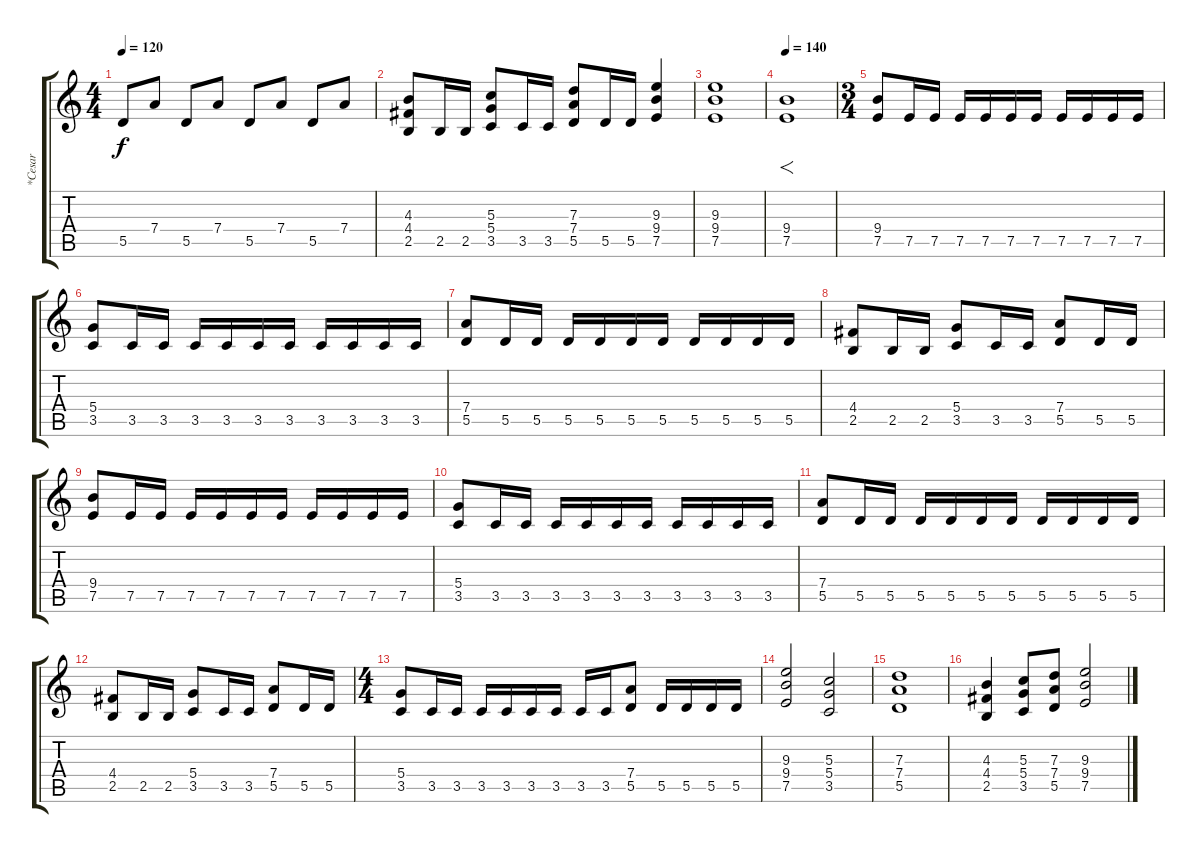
\track ("*Cesar" "*Cesar") {instrument distortionguitar}
\staff {score tabs}
\tuning (E4 B3 G3 D3 A2 E2) {hide}
\ts (4 4)
\tempo 120
\clef g2
\ks c
5.5.8{dy f} 7.4.8 5.5.8 7.4.8 5.5.8 7.4.8 5.5.8 7.4.8 |
(4.3 4.4 2.5).8 2.5.16 2.5.16 (5.3 5.4 3.5).8 3.5.16 3.5.16 (7.3 7.4 5.5).8 5.5.16 5.5.16 (9.3 9.4 7.5).4 |
(9.3 9.4 7.5).1 |
\tempo 140
(9.4 7.5).1{f instrument distortionguitar} |
\ts (3 4)
(9.4 7.5).8{volume 16} 7.5.16 7.5.16 7.5.16 7.5.16 7.5.16 7.5.16 7.5.16 7.5.16 7.5.16 7.5.16 |
(5.4 3.5).8 3.5.16 3.5.16 3.5.16 3.5.16 3.5.16 3.5.16 3.5.16 3.5.16 3.5.16 3.5.16 |
(7.4 5.5).8 5.5.16 5.5.16 5.5.16 5.5.16 5.5.16 5.5.16 5.5.16 5.5.16 5.5.16 5.5.16 |
(4.4 2.5).8 2.5.16 2.5.16 (5.4 3.5).8 3.5.16 3.5.16 (7.4 5.5).8 5.5.16 5.5.16 |
(9.4 7.5).8 7.5.16 7.5.16 7.5.16 7.5.16 7.5.16 7.5.16 7.5.16 7.5.16 7.5.16 7.5.16 |
(5.4 3.5).8 3.5.16 3.5.16 3.5.16 3.5.16 3.5.16 3.5.16 3.5.16 3.5.16 3.5.16 3.5.16 |
(7.4 5.5).8 5.5.16 5.5.16 5.5.16 5.5.16 5.5.16 5.5.16 5.5.16 5.5.16 5.5.16 5.5.16 |
(4.4 2.5).8 2.5.16 2.5.16 (5.4 3.5).8 3.5.16 3.5.16 (7.4 5.5).8 5.5.16 5.5.16 |
\ts (4 4)
(5.4 3.5).8 3.5.16 3.5.16 3.5.16 3.5.16 3.5.16 3.5.16 3.5.16 3.5.16 (7.4 5.5).8 5.5.16 5.5.16 5.5.16 5.5.16 |
(9.3 9.4 7.5).2 (5.3 5.4 3.5).2 |
(7.3 7.4 5.5).1 |
(4.3 4.4 2.5).4 (5.3 5.4 3.5).8 (7.3 7.4 5.5).8 (9.3 9.4 7.5).2
